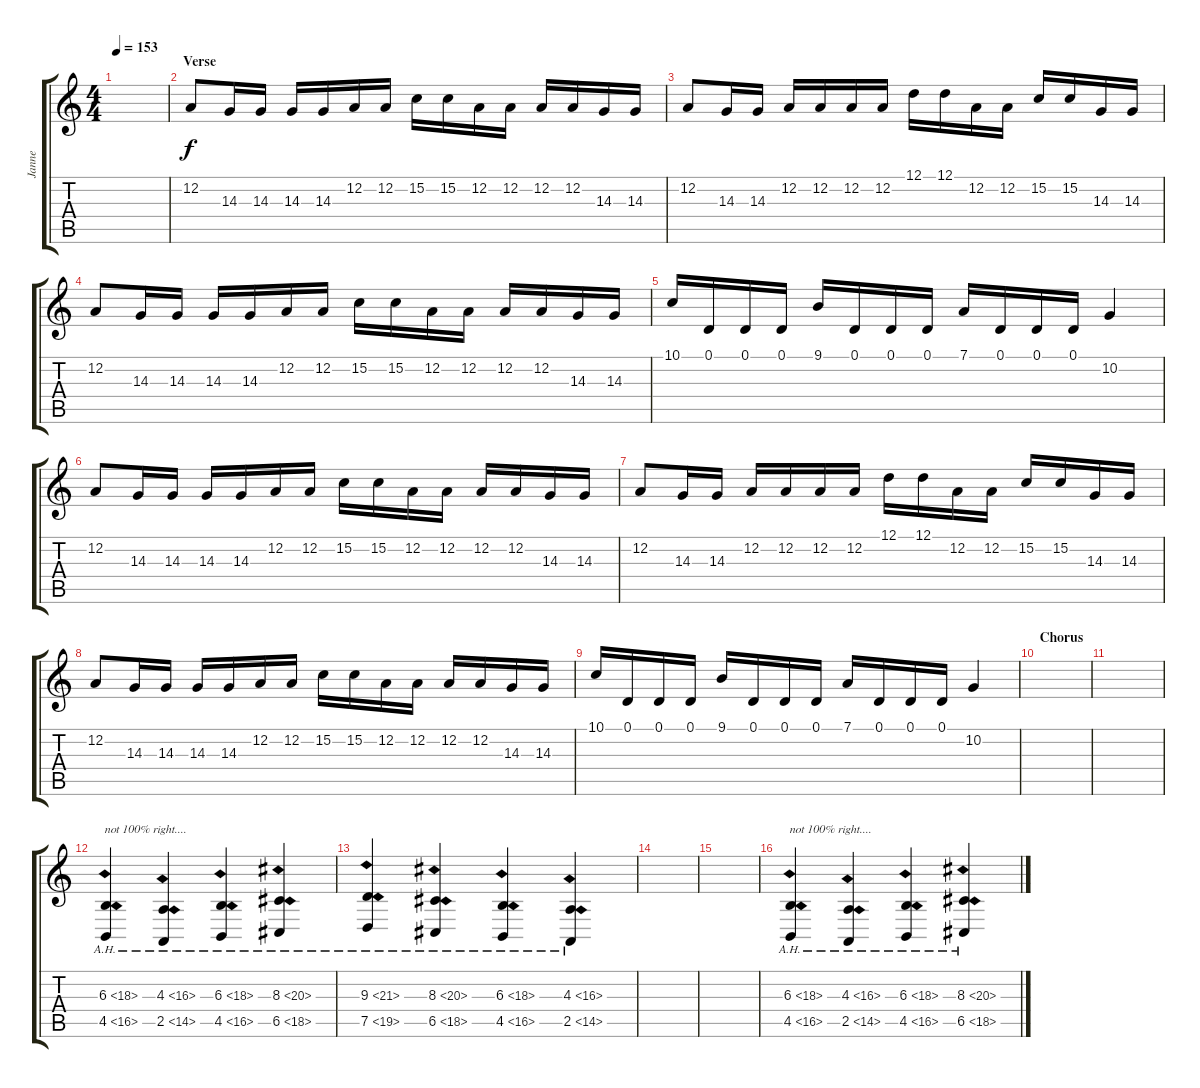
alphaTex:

\track ("Janne" "Janne") {instrument stringensemble1}
\staff {score tabs}
\tuning (D4 A3 F3 C3 G2 D2) {hide}
\ts (4 4)
\tempo 153
\clef g2
\ks c
|
\section ("" "Verse")
12.2.8 14.3.16 14.3.16 14.3.16 14.3.16 12.2.16 12.2.16 15.2.16 15.2.16 12.2.16 12.2.16 12.2.16 12.2.16 14.3.16 14.3.16 |
12.2.8 14.3.16 14.3.16 12.2.16 12.2.16 12.2.16 12.2.16 12.1.16 12.1.16 12.2.16 12.2.16 15.2.16 15.2.16 14.3.16 14.3.16 |
12.2.8 14.3.16 14.3.16 14.3.16 14.3.16 12.2.16 12.2.16 15.2.16 15.2.16 12.2.16 12.2.16 12.2.16 12.2.16 14.3.16 14.3.16 |
10.1.16 0.1.16 0.1.16 0.1.16 9.1.16 0.1.16 0.1.16 0.1.16 7.1.16 0.1.16 0.1.16 0.1.16 10.2.4 |
12.2.8 14.3.16 14.3.16 14.3.16 14.3.16 12.2.16 12.2.16 15.2.16 15.2.16 12.2.16 12.2.16 12.2.16 12.2.16 14.3.16 14.3.16 |
12.2.8 14.3.16 14.3.16 12.2.16 12.2.16 12.2.16 12.2.16 12.1.16 12.1.16 12.2.16 12.2.16 15.2.16 15.2.16 14.3.16 14.3.16 |
12.2.8 14.3.16 14.3.16 14.3.16 14.3.16 12.2.16 12.2.16 15.2.16 15.2.16 12.2.16 12.2.16 12.2.16 12.2.16 14.3.16 14.3.16 |
10.1.16 0.1.16 0.1.16 0.1.16 9.1.16 0.1.16 0.1.16 0.1.16 7.1.16 0.1.16 0.1.16 0.1.16 10.2.4 |
\section ("" "Chorus")
|
|
(6.3{ah 12} 4.5{ah 12}).4{txt "not 100% right...."} (4.3{ah 12} 2.5{ah 12}).4 (6.3{ah 12} 4.5{ah 12}).4 (8.3{ah 12} 6.5{ah 12}).4 |
(9.3{ah 12} 7.5{ah 12}).4 (8.3{ah 12} 6.5{ah 12}).4 (6.3{ah 12} 4.5{ah 12}).4 (4.3{ah 12} 2.5{ah 12}).4 |
|
|
(6.3{ah 12} 4.5{ah 12}).4{txt "not 100% right...."} (4.3{ah 12} 2.5{ah 12}).4 (6.3{ah 12} 4.5{ah 12}).4 (8.3{ah 12} 6.5{ah 12}).4
